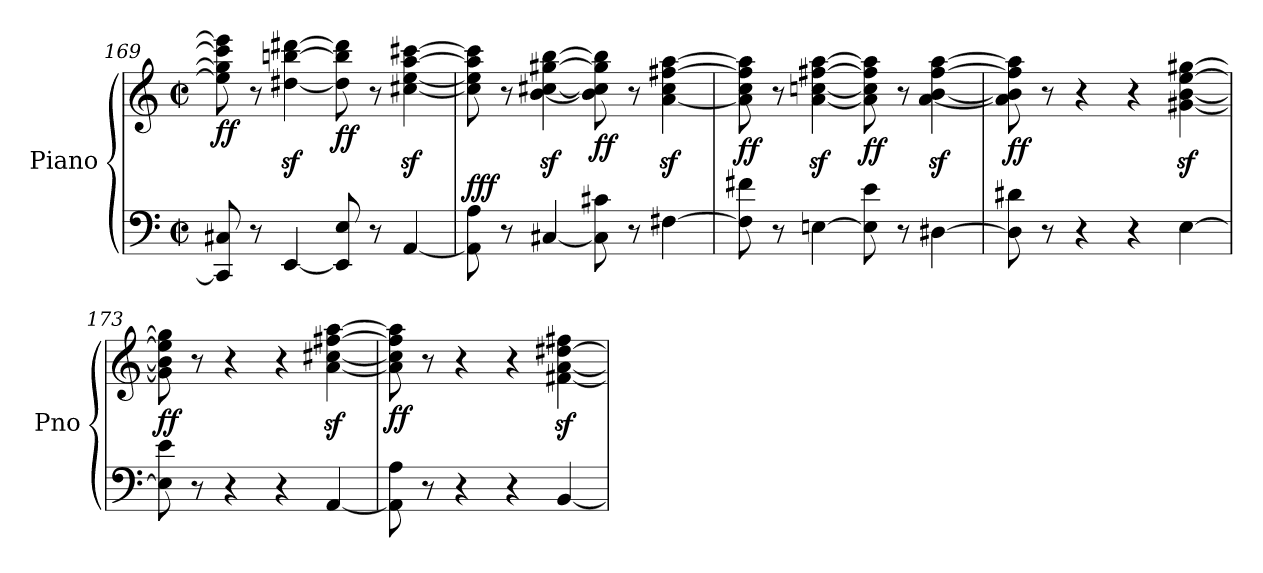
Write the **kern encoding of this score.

**kern	**kern	**dynam
*part1	*part1	*part1
*staff2	*staff1	*staff1/2
*I"Piano	*	*
*I'Pno	*	*
*clefF4	*clefG2	*
*k[]	*k[]	*
*M4/4	*M4/4	*
*met(c|)	*met(c|)	*
=169	=169	=169
!	!	!LO:DY:b
8CC#/] 8C#X/	8ee\] 8gg#\] 8ccc#\] 8eee\]	ff
8r	8r	.
[4EE/	[4dd#X\z< [4bbn\z< [4ddd#X\z<	.
!	!	!LO:DY:b
8EE/] 8E/	8dd#\] 8bb\] 8ddd#\]	ff
8r	8r	.
[4AA/	[4cc#X\z< [4ee\z< [4aa\z< [4ccc#X\z<	.
!!LO:LB:g=z
=170	=170	=170
!	!	!LO:DY:a=2
!	!	!LO:DY:n=1:b
8AA\] 8A\	8cc#\] 8ee\] 8aa\] 8ccc#\]	f ff
8r	8r	.
[4C#X/	[4b\z< [4cc#X\z< [4gg#X\z< [4bb\z<	.
!	!	!LO:DY:n=2:b
8C#\] 8c#X\	8b\] 8cc#\] 8gg#\] 8bb\]	ff
8r	8r	.
[4F#X\	[4a\z< 4cc#\z< [4ff#X\z< [4aa\z<	.
=171	=171	=171
!	!	!LO:DY:b
8F#\] 8f#X\	8a\] 8cc\ 8ff#\] 8aa\]	ff
8r	8r	.
[4En\	[4a\z< [4ccn\z< [4ff#X\z< [4aa\z<	.
!	!	!LO:DY:b
8E\] 8e\	8a\] 8cc\] 8ff#\] 8aa\]	ff
8r	8r	.
[4D#X\	[4a\z< [4b\z< [4ff#\z< [4aa\z<	.
=172	=172	=172
!	!	!LO:DY:b
8D#\] 8d#X\	8a\] 8b\] 8ff#\] 8aa\]	ff
8r	8r	.
4r	4r	.
4r	4r	.
[4E\	[4g#X\z< [4b\z< [4ee\z< [4gg#X\z<	.
=173	=173	=173
!	!	!LO:DY:b
8E\] 8e\	8g#\] 8b\] 8ee\] 8gg#\]	ff
8r	8r	.
4r	4r	.
4r	4r	.
[4AA/	[4a\z< [4cc#X\z< [4ff#X\z< [4aa\z<	.
=174	=174	=174
!	!	!LO:DY:b
8AA\] 8A\	8a\] 8cc#\] 8ff#\] 8aa\]	ff
8r	8r	.
4r	4r	.
4r	4r	.
[4BB/	[4f#X\z< [4a\z< [4dd#X\z< 4ff#X\z<	.
=	=	=
*-	*-	*-
